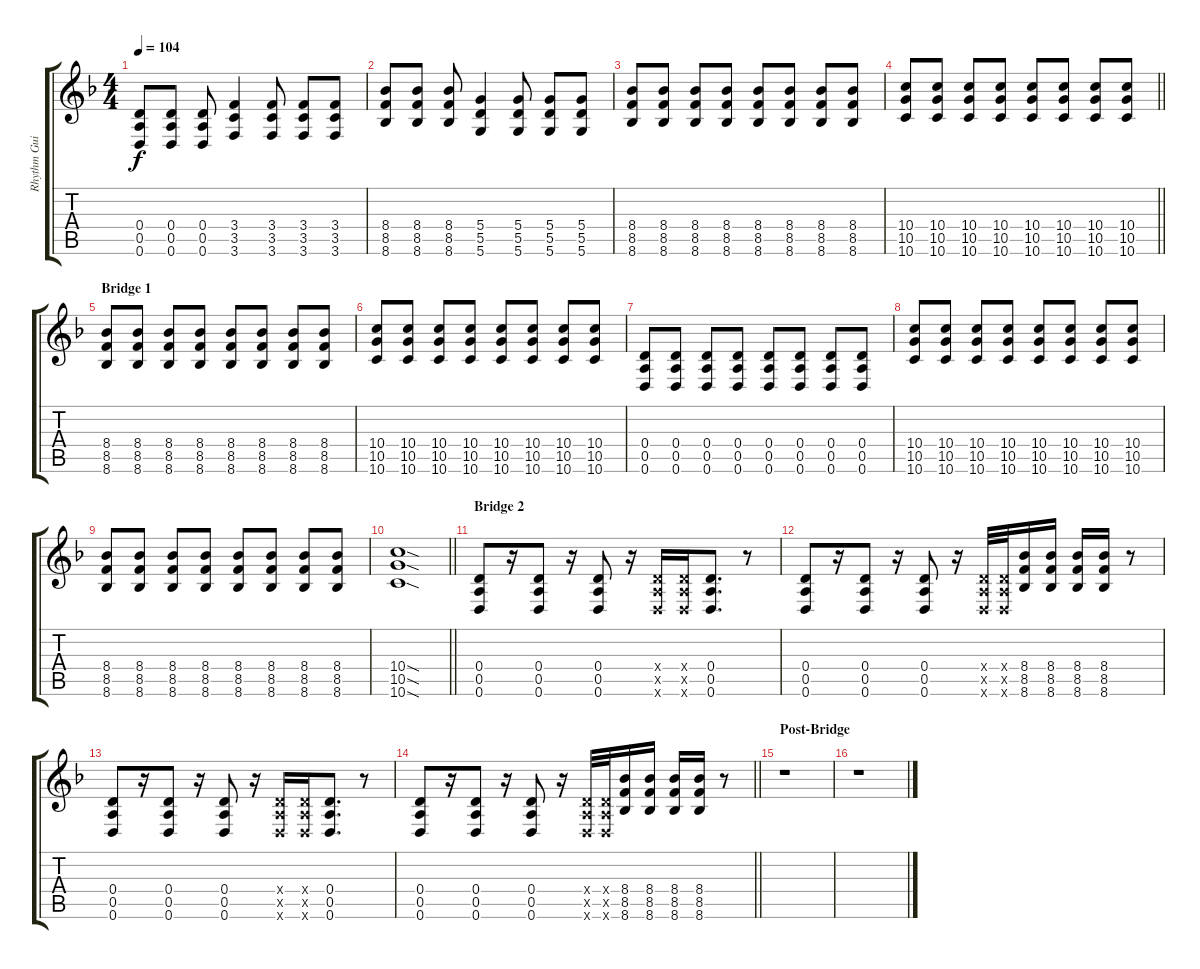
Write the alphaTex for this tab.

\track ("Rhythm Guitar" "Rhythm Gui") {instrument electricguitarclean}
\staff {score tabs}
\tuning (E4 B3 G3 D3 A2 D2) {hide}
\ts (4 4)
\tempo 104
\clef g2
\ks f
(0.4 0.5 0.6).8{dy f} (0.4 0.5 0.6).8 (0.4 0.5 0.6).8 (3.4 3.5 3.6).4 (3.4 3.5 3.6).8 (3.4 3.5 3.6).8 (3.4 3.5 3.6).8 |
(8.4 8.5 8.6).8 (8.4 8.5 8.6).8 (8.4 8.5 8.6).8 (5.4 5.5 5.6).4 (5.4 5.5 5.6).8 (5.4 5.5 5.6).8 (5.4 5.5 5.6).8 |
(8.4 8.5 8.6).8 (8.4 8.5 8.6).8 (8.4 8.5 8.6).8 (8.4 8.5 8.6).8 (8.4 8.5 8.6).8 (8.4 8.5 8.6).8 (8.4 8.5 8.6).8 (8.4 8.5 8.6).8 |
\barLineRight lightlight
(10.4 10.5 10.6).8 (10.4 10.5 10.6).8 (10.4 10.5 10.6).8 (10.4 10.5 10.6).8 (10.4 10.5 10.6).8 (10.4 10.5 10.6).8 (10.4 10.5 10.6).8 (10.4 10.5 10.6).8 |
\section ("" "Bridge 1")
(8.4 8.5 8.6).8 (8.4 8.5 8.6).8 (8.4 8.5 8.6).8 (8.4 8.5 8.6).8 (8.4 8.5 8.6).8 (8.4 8.5 8.6).8 (8.4 8.5 8.6).8 (8.4 8.5 8.6).8 |
(10.4 10.5 10.6).8 (10.4 10.5 10.6).8 (10.4 10.5 10.6).8 (10.4 10.5 10.6).8 (10.4 10.5 10.6).8 (10.4 10.5 10.6).8 (10.4 10.5 10.6).8 (10.4 10.5 10.6).8 |
(0.4 0.5 0.6).8 (0.4 0.5 0.6).8 (0.4 0.5 0.6).8 (0.4 0.5 0.6).8 (0.4 0.5 0.6).8 (0.4 0.5 0.6).8 (0.4 0.5 0.6).8 (0.4 0.5 0.6).8 |
(10.4 10.5 10.6).8 (10.4 10.5 10.6).8 (10.4 10.5 10.6).8 (10.4 10.5 10.6).8 (10.4 10.5 10.6).8 (10.4 10.5 10.6).8 (10.4 10.5 10.6).8 (10.4 10.5 10.6).8 |
(8.4 8.5 8.6).8 (8.4 8.5 8.6).8 (8.4 8.5 8.6).8 (8.4 8.5 8.6).8 (8.4 8.5 8.6).8 (8.4 8.5 8.6).8 (8.4 8.5 8.6).8 (8.4 8.5 8.6).8 |
\barLineRight lightlight
(10.4{sod} 10.5{sod} 10.6{sod}).1 |
\section ("" "Bridge 2")
(0.4 0.5 0.6).8 r.16 (0.4 0.5 0.6).8 r.16 (0.4 0.5 0.6).8 r.16 (0.4{x} 0.5{x} 0.6{x}).16 (0.4{x} 0.5{x} 0.6{x}).16 (0.4 0.5 0.6).8{d} r.8 |
(0.4 0.5 0.6).8 r.16 (0.4 0.5 0.6).8 r.16 (0.4 0.5 0.6).8 r.16 (0.4{x} 0.5{x} 0.6{x}).32 (0.4{x} 0.5{x} 0.6{x}).32 (8.4 8.5 8.6).16 (8.4 8.5 8.6).16 (8.4 8.5 8.6).16 (8.4 8.5 8.6).16 r.8 |
(0.4 0.5 0.6).8 r.16 (0.4 0.5 0.6).8 r.16 (0.4 0.5 0.6).8 r.16 (0.4{x} 0.5{x} 0.6{x}).16 (0.4{x} 0.5{x} 0.6{x}).16 (0.4 0.5 0.6).8{d} r.8 |
\barLineRight lightlight
(0.4 0.5 0.6).8 r.16 (0.4 0.5 0.6).8 r.16 (0.4 0.5 0.6).8 r.16 (0.4{x} 0.5{x} 0.6{x}).32 (0.4{x} 0.5{x} 0.6{x}).32 (8.4 8.5 8.6).16 (8.4 8.5 8.6).16 (8.4 8.5 8.6).16 (8.4 8.5 8.6).16 r.8 |
\section ("" "Post-Bridge")
r.1 |
r.1
